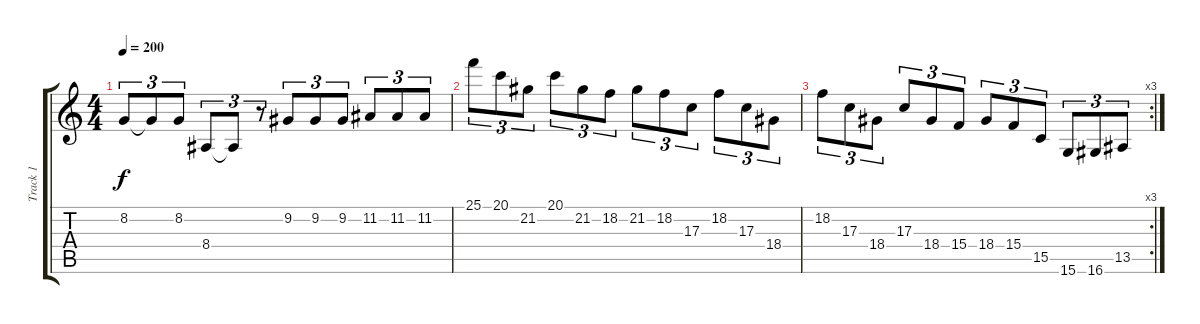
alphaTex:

\track ("Track 1" "Track 1") {instrument lead5charang}
\staff {score tabs}
\tuning (E4 B3 G3 D3 A2 E2) {hide}
\ts (4 4)
\tempo 200
\clef g2
\ks c
8.2.8{tu (3 2) dy f} 8.2{t}.8{tu (3 2)} 8.2.8{tu (3 2)} 8.4.8{tu (3 2)} 8.4{t}.8{tu (3 2)} r.8{tu (3 2)} 9.2.8{tu (3 2)} 9.2.8{tu (3 2)} 9.2.8{tu (3 2)} 11.2.8{tu (3 2)} 11.2.8{tu (3 2)} 11.2.8{tu (3 2)} |
25.1.8{tu (3 2)} 20.1.8{tu (3 2)} 21.2.8{tu (3 2)} 20.1.8{tu (3 2)} 21.2.8{tu (3 2)} 18.2.8{tu (3 2)} 21.2.8{tu (3 2)} 18.2.8{tu (3 2)} 17.3.8{tu (3 2)} 18.2.8{tu (3 2)} 17.3.8{tu (3 2)} 18.4.8{tu (3 2)} |
\rc 3
18.2.8{tu (3 2)} 17.3.8{tu (3 2)} 18.4.8{tu (3 2)} 17.3.8{tu (3 2)} 18.4.8{tu (3 2)} 15.4.8{tu (3 2)} 18.4.8{tu (3 2)} 15.4.8{tu (3 2)} 15.5.8{tu (3 2)} 15.6.8{tu (3 2)} 16.6.8{tu (3 2)} 13.5.8{tu (3 2)}
